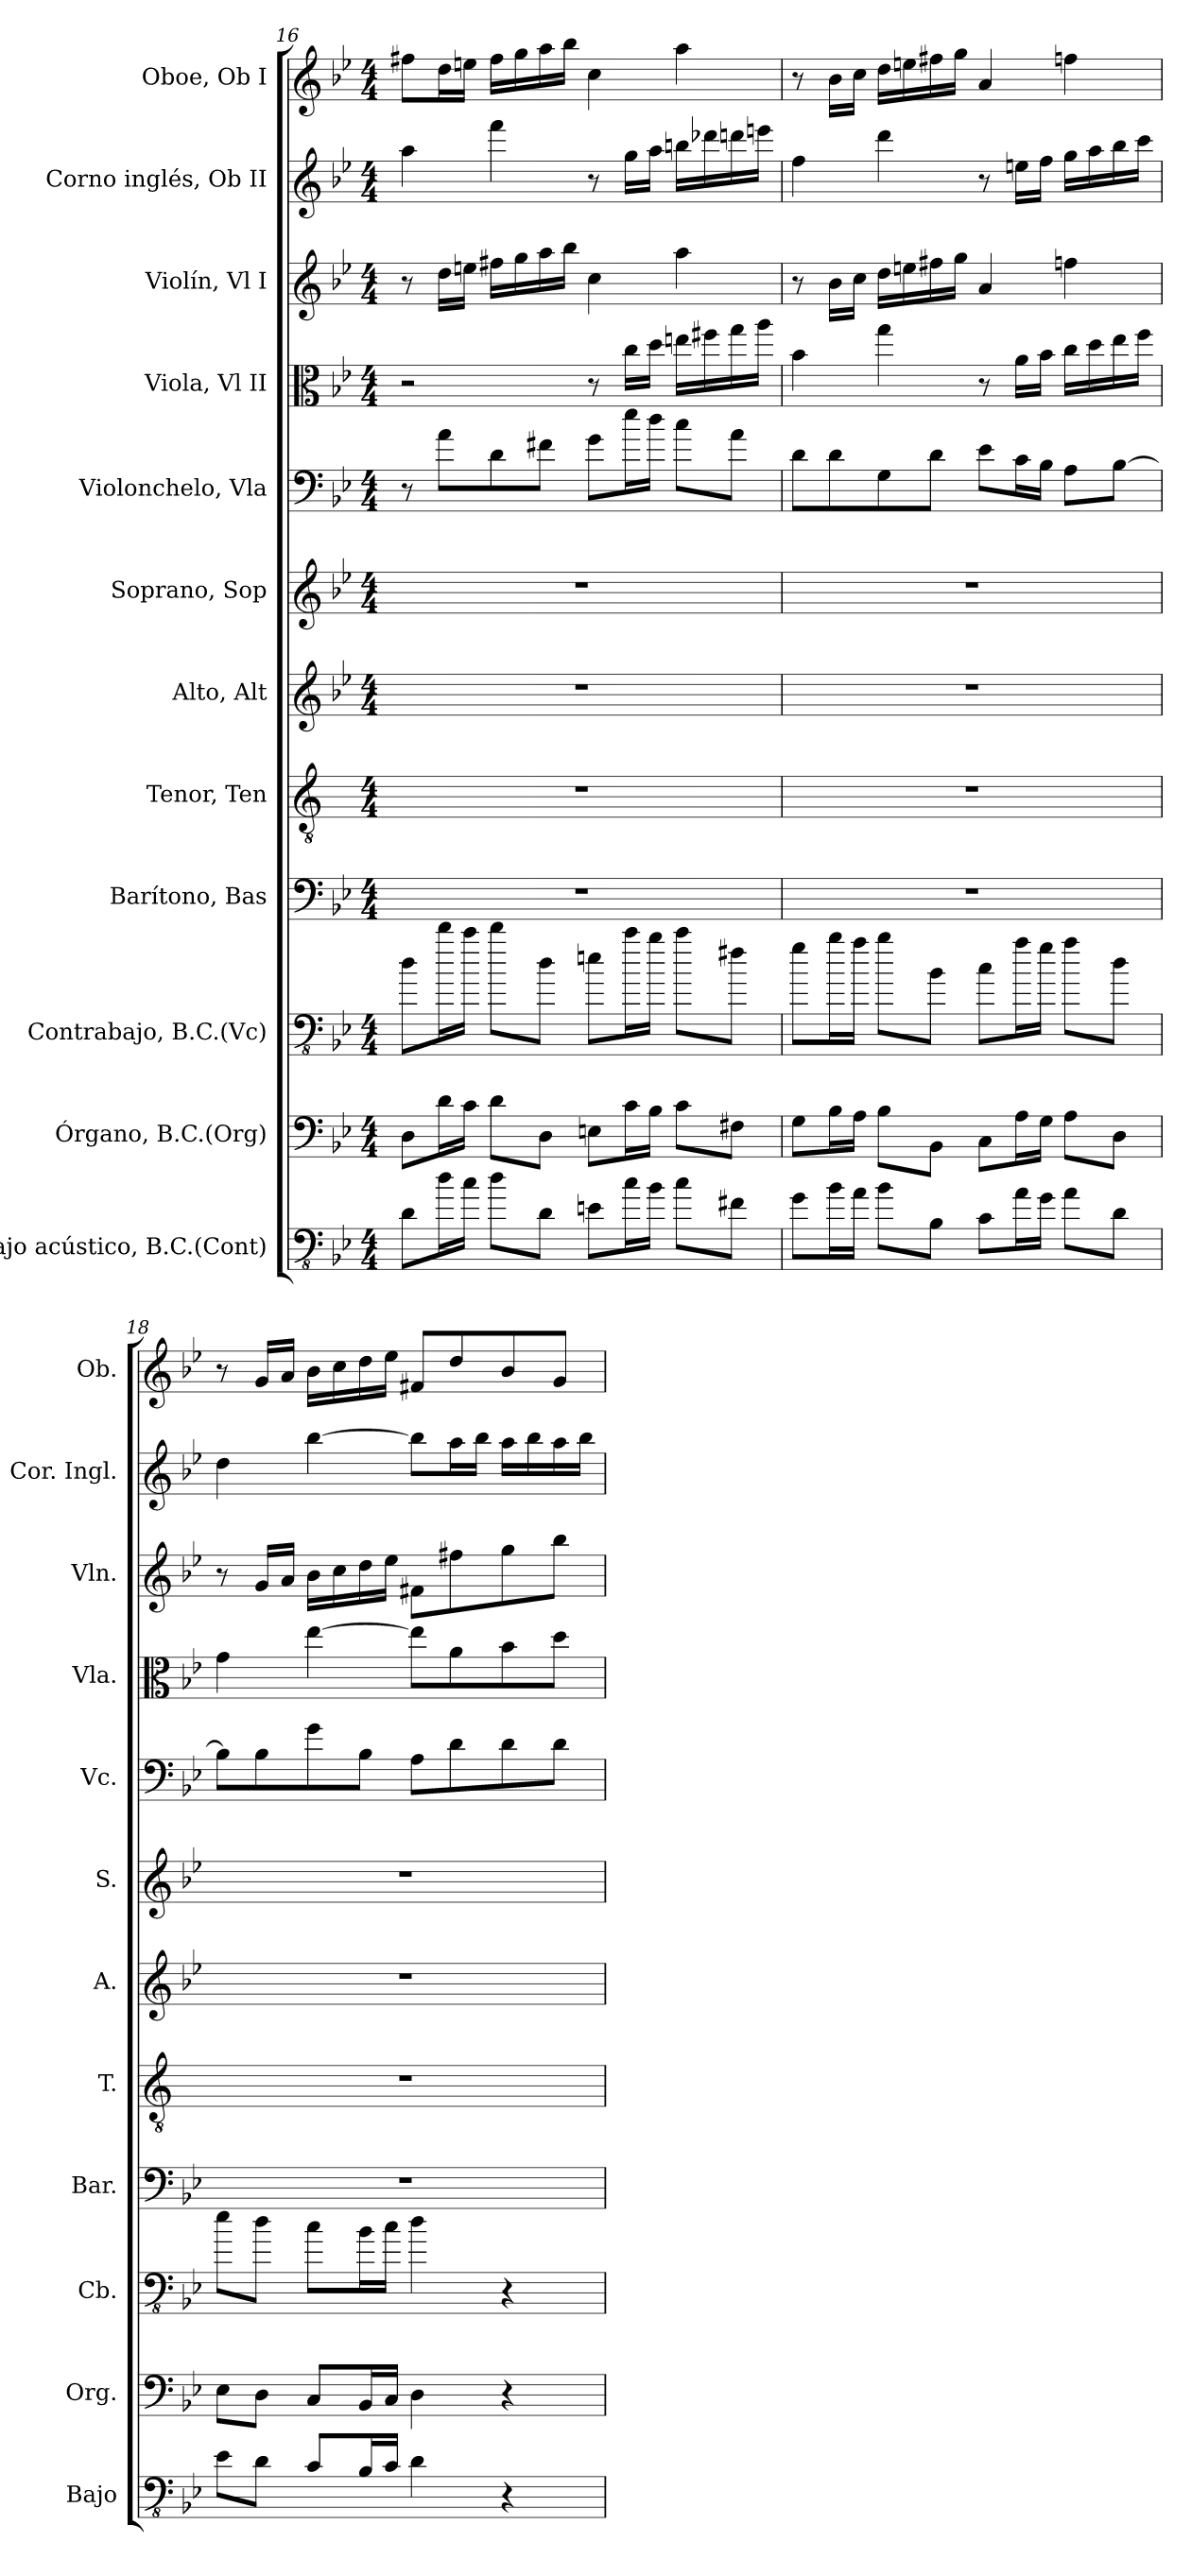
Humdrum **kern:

**kern	**kern	**kern	**kern	**kern	**kern	**kern	**kern	**kern	**kern	**kern	**kern
*part12	*part11	*part10	*part9	*part8	*part7	*part6	*part5	*part4	*part3	*part2	*part1
*staff12	*staff11	*staff10	*staff9	*staff8	*staff7	*staff6	*staff5	*staff4	*staff3	*staff2	*staff1
*I"Bajo acústico, B.C.(Cont)	*I"Órgano, B.C.(Org)	*I"Contrabajo, B.C.(Vc)	*I"Barítono, Bas	*I"Tenor, Ten	*I"Alto, Alt	*I"Soprano, Sop	*I"Violonchelo, Vla	*I"Viola, Vl II	*I"Violín, Vl I	*I"Corno inglés, Ob II	*I"Oboe, Ob I
*I'Bajo	*I'Org.	*I'Cb.	*I'Bar.	*I'T.	*I'A.	*I'S.	*I'Vc.	*I'Vla.	*I'Vln.	*I'Cor. Ingl.	*I'Ob.
*clefFv4	*clefF4	*clefFv4	*clefF4	*clefGv2	*clefG2	*clefG2	*clefF4	*clefC3	*clefG2	*clefG2	*clefG2
*ITrd7c12	*	*ITrd7c12	*	*ITrd1c2	*	*	*	*	*	*ITrd4c7	*
*k[b-e-]	*k[b-e-]	*k[b-e-]	*k[b-e-]	*k[b-e-]	*k[b-e-]	*k[b-e-]	*k[b-e-]	*k[b-e-]	*k[b-e-]	*k[b-e-a-]	*k[b-e-]
*M4/4	*M4/4	*M4/4	*M4/4	*M4/4	*M4/4	*M4/4	*M4/4	*M4/4	*M4/4	*M4/4	*M4/4
=16	=16	=16	=16	=16	=16	=16	=16	=16	=16	=16	=16
8DD\L	8D\L	8D\L	1r	1r	1r	1r	8r	2r	8r	4dd\	8ff#X\L
16D\L	16d\L	16d\L	.	.	.	.	8a\L	.	16dd\LL	.	16dd\L
16C\JJ	16c\JJ	16c\JJ	.	.	.	.	.	.	16een\JJ	.	16een\JJ
8D\L	8d\L	8d\L	.	.	.	.	8d\	.	16ff#X\LL	4bb-\	16ff#\LL
.	.	.	.	.	.	.	.	.	16gg\	.	16gg\
8DD\J	8D\J	8D\J	.	.	.	.	8f#X\J	.	16aa\	.	16aa\
.	.	.	.	.	.	.	.	.	16bb-\JJ	.	16bb-\JJ
8EEn\L	8En\L	8En\L	.	.	.	.	8g\L	8r	4cc\	8r	4cc\
16C\L	16c\L	16c\L	.	.	.	.	16ee-\L	16cc\LL	.	16cc\LL	.
16BB-\JJ	16B-\JJ	16B-\JJ	.	.	.	.	16dd\JJ	16dd\JJ	.	16dd\JJ	.
8C\L	8c\L	8c\L	.	.	.	.	8cc\L	16een\LL	4aa\	16een\LL	4aa\
.	.	.	.	.	.	.	.	16ff#X\	.	16gg-X\	.
8FF#X\J	8F#X\J	8F#X\J	.	.	.	.	8a\J	16gg\	.	16ggn\	.
.	.	.	.	.	.	.	.	16aa\JJ	.	16aan\JJ	.
!!LO:PB:g=z
=17	=17	=17	=17	=17	=17	=17	=17	=17	=17	=17	=17
8GG\L	8G\L	8G\L	1r	1r	1r	1r	8d\L	4b-\	8r	4b-\	8r
16BB-\L	16B-\L	16B-\L	.	.	.	.	8d\	.	16b-\LL	.	16b-\LL
16AA\JJ	16A\JJ	16A\JJ	.	.	.	.	.	.	16cc\JJ	.	16cc\JJ
8BB-\L	8B-\L	8B-\L	.	.	.	.	8G\	4gg\	16dd\LL	4gg\	16dd\LL
.	.	.	.	.	.	.	.	.	16een\	.	16een\
8BBB-\J	8BB-\J	8BB-\J	.	.	.	.	8d\J	.	16ff#X\	.	16ff#X\
.	.	.	.	.	.	.	.	.	16gg\JJ	.	16gg\JJ
8CC\L	8C\L	8C\L	.	.	.	.	8e-\L	8r	4a/	8r	4a/
16AA\L	16A\L	16A\L	.	.	.	.	16c\L	16a\LL	.	16an\LL	.
16GG\JJ	16G\JJ	16G\JJ	.	.	.	.	16B-\JJ	16b-\JJ	.	16b-\JJ	.
8AA\L	8A\L	8A\L	.	.	.	.	8A\L	16cc\LL	4ffn\	16cc\LL	4ffn\
.	.	.	.	.	.	.	.	16dd\	.	16dd\	.
8DD\J	8D\J	8D\J	.	.	.	.	[8B-\J	16ee-\	.	16ee-\	.
.	.	.	.	.	.	.	.	16ff\JJ	.	16ff\JJ	.
=18	=18	=18	=18	=18	=18	=18	=18	=18	=18	=18	=18
8EE-\L	8E-\L	8E-\L	1r	1r	1r	1r	8B-\L]	4g\	8r	4g\	8r
8DD\J	8D\J	8D\J	.	.	.	.	8B-\	.	16g/LL	.	16g/LL
.	.	.	.	.	.	.	.	.	16a/JJ	.	16a/JJ
8CC/L	8C/L	8C\L	.	.	.	.	8g\	[4ee-\	16b-\LL	[4ee-\	16b-\LL
.	.	.	.	.	.	.	.	.	16cc\	.	16cc\
16BBB-/L	16BB-/L	16BB-\L	.	.	.	.	8B-\J	.	16dd\	.	16dd\
16CC/JJ	16C/JJ	16C\JJ	.	.	.	.	.	.	16ee-\JJ	.	16ee-\JJ
4DD\	4D\	4D\	.	.	.	.	8A\L	8ee-\L]	8f#X\L	8ee-\L]	8f#X/L
.	.	.	.	.	.	.	8d\	8a\	8ff#X\	16dd\L	8dd/
.	.	.	.	.	.	.	.	.	.	16ee-\JJ	.
4r	4r	4r	.	.	.	.	8d\	8b-\	8gg\	16dd\LL	8b-/
.	.	.	.	.	.	.	.	.	.	16ee-\	.
.	.	.	.	.	.	.	8d\J	8dd\J	8bb-\J	16dd\	8g/J
.	.	.	.	.	.	.	.	.	.	16ee-\JJ	.
=	=	=	=	=	=	=	=	=	=	=	=
*-	*-	*-	*-	*-	*-	*-	*-	*-	*-	*-	*-
